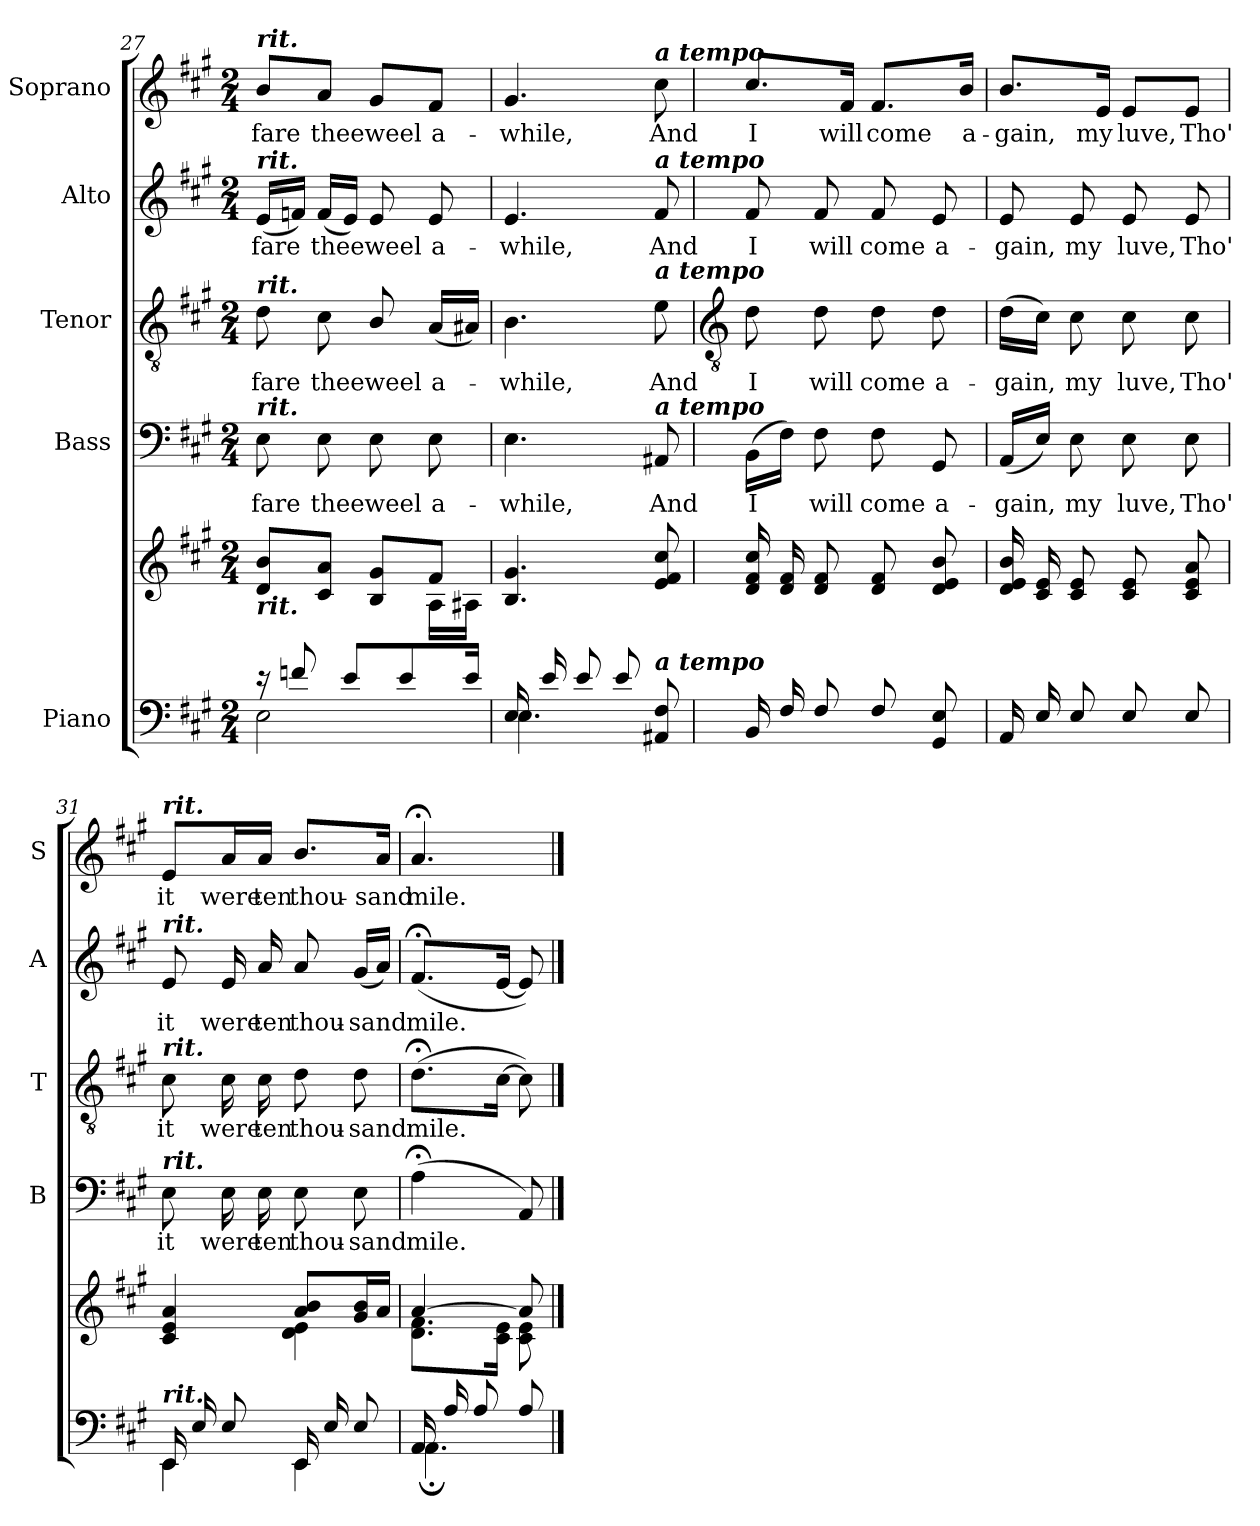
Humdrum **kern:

**kern	**kern	**kern	**text	**kern	**text	**kern	**text	**kern	**text
*part5	*part5	*part4	*part4	*part3	*part3	*part2	*part2	*part1	*part1
*staff6	*staff5	*staff4	*staff4	*staff3	*staff3	*staff2	*staff2	*staff1	*staff1
*I"Piano	*	*I"Bass	*	*I"Tenor	*	*I"Alto	*	*I"Soprano	*
*	*	*I'B	*	*I'T	*	*I'A	*	*I'S	*
*clefF4	*clefG2	*clefF4	*	*clefGv2	*	*clefG2	*	*clefG2	*
*k[f#c#g#]	*k[f#c#g#]	*k[f#c#g#]	*	*k[f#c#g#]	*	*k[f#c#g#]	*	*k[f#c#g#]	*
*A:	*A:	*A:	*	*A:	*	*A:	*	*A:	*
*M2/4	*M2/4	*M2/4	*	*M2/4	*	*M2/4	*	*M2/4	*
=27	=27	=27	=27	=27	=27	=27	=27	=27	=27
*^	*^	*	*	*	*	*	*	*	*
!	!	!	!	!	!	!	!	!	!	!LO:TX:a:Bi:t=rit.	!
!	!	!	!	!	!	!	!	!LO:TX:a:Bi:t=rit.	!	!	!
!	!	!	!	!	!	!LO:TX:a:Bi:t=rit.	!	!	!	!	!
!	!	!	!	!LO:TX:a:Bi:t=rit.	!	!	!	!	!	!	!
!	!	!LO:TX:b:Bi:t=rit.	!	!	!	!	!	!	!	!	!
!	!	!	!	!	!LO:LY:b	!	!LO:LY:b	!	!LO:LY:b	!	!LO:LY:b
16r	2E\	8d/ 8b/L	4.ryy	8E	fare	8d\	fare	(<16eLL	fare	8b/L	fare
8fn/	.	.	.	.	.	.	.	16fnJJ)	.	.	.
!	!	!	!	!	!LO:LY:b	!	!LO:LY:b	!	!LO:LY:b	!	!LO:LY:b
.	.	8c#/ 8a/J	.	8E	thee	8c#	thee	(<16fLL	thee	8a/J	thee
8e/L	.	.	.	.	.	.	.	16eJJ)	.	.	.
!	!	!	!	!	!LO:LY:b	!	!LO:LY:b	!	!LO:LY:b	!	!LO:LY:b
.	.	8B/ 8g#/L	.	8E	weel	8B/	weel	8e	weel	8g#/L	weel
8e/	.	.	.	.	.	.	.	.	.	.	.
!	!	!	!	!	!LO:LY:b	!	!LO:LY:b	!	!LO:LY:b	!	!LO:LY:b
.	.	8f#/J	16A\LL	8E	a-	(<16ALL	a-	8e	a-	8f#/J	a-
16e/J	.	.	16A#X\JJ	.	.	16A#XJJ)	.	.	.	.	.
=28	=28	=28	=28	=28	=28	=28	=28	=28	=28	=28	=28
!	!	!	!LO:N:vis=1	!	!LO:LY:b	!	!LO:LY:b	!	!LO:LY:b	!	!LO:LY:b
16E/LL	4.E\	4.B/ 4.g#/	2ryy	4.E	-while,	4.B	while,	4.e	-while,	4.g#	-while,
16e/	.	.	.	.	.	.	.	.	.	.	.
8e/J	.	.	.	.	.	.	.	.	.	.	.
8e/	.	.	.	.	.	.	.	.	.	.	.
!	!	!	!	!	!	!	!	!	!	!LO:TX:a:Bi:t=a tempo	!
!	!	!	!	!	!	!	!	!LO:TX:a:Bi:t=a tempo	!	!	!
!	!	!	!	!	!	!LO:TX:a:Bi:t=a tempo	!	!	!	!	!
!	!	!	!	!LO:TX:a:Bi:t=a tempo	!	!	!	!	!	!	!
!LO:TX:a:Bi:t=a tempo	!	!	!	!	!	!	!	!	!	!	!
!	!	!	!	!	!LO:LY:b	!	!LO:LY:b	!	!LO:LY:b	!	!LO:LY:b
8AA#X/ 8F#/	8ryy	8e/ 8f#/ 8cc#/	.	8AA#X	And	8e	And	8f#	And	8cc#	And
!!LO:LB:g=z
=29	=29	=29	=29	=29	=29	=29	=29	=29	=29	=29	=29
*	*	*	*	*	*	*clefGv2	*	*	*	*	*
!	!LO:N:vis=1	!	!LO:N:vis=1	!	!LO:LY:b	!	!LO:LY:b	!	!LO:LY:b	!	!LO:LY:b
16BB/LL	2ryy	16d/ 16f#/ 16cc#/LL	2ryy	(16BBLL	I	8d	I	8f#	I	8.cc#/L	I
16F#/	.	16d/ 16f#/	.	16F#JJ)	.	.	.	.	.	.	.
!	!	!	!	!	!LO:LY:b	!	!LO:LY:b	!	!LO:LY:b	!	!
8F#/J	.	8d/ 8f#/J	.	8F#	will	8d	will	8f#	will	.	.
!	!	!	!	!	!	!	!	!	!	!	!LO:LY:b
.	.	.	.	.	.	.	.	.	.	16f#/Jk	will
!	!	!	!	!	!LO:LY:b	!	!LO:LY:b	!	!LO:LY:b	!	!LO:LY:b
8F#/L	.	8d/ 8f#/L	.	8F#	come	8d	come	8f#	come	8.f#/L	come
!	!	!	!	!	!LO:LY:b	!	!LO:LY:b	!	!LO:LY:b	!	!
8GG#/ 8E/J	.	8d/ 8e/ 8b/J	.	8GG#	a-	8d	a-	8e	a-	.	.
!	!	!	!	!	!	!	!	!	!	!	!LO:LY:b
.	.	.	.	.	.	.	.	.	.	16b/Jk	a-
=30	=30	=30	=30	=30	=30	=30	=30	=30	=30	=30	=30
!	!LO:N:vis=1	!	!LO:N:vis=1	!	!LO:LY:b	!	!LO:LY:b	!	!LO:LY:b	!	!LO:LY:b
16AA/LL	2ryy	16d/ 16e/ 16b/LL	2ryy	(<16AALL	-gain,	(>16dLL	-gain,	8e	-gain,	8.b/L	-gain,
16E/	.	16c#/ 16e/	.	16EJJ)	.	16c#JJ)	.	.	.	.	.
!	!	!	!	!	!LO:LY:b	!	!LO:LY:b	!	!LO:LY:b	!	!
8E/J	.	8c#/ 8e/J	.	8E	my	8c#	my	8e	my	.	.
!	!	!	!	!	!	!	!	!	!	!	!LO:LY:b
.	.	.	.	.	.	.	.	.	.	16e/Jk	my
!	!	!	!	!	!LO:LY:b	!	!LO:LY:b	!	!LO:LY:b	!	!LO:LY:b
8E/L	.	8c#/ 8e/L	.	8E	luve,	8c#	luve,	8e	luve,	8e/L	luve,
!	!	!	!	!	!LO:LY:b	!	!LO:LY:b	!	!LO:LY:b	!	!LO:LY:b
8E/J	.	8c#/ 8e/ 8a/J	.	8E	Tho'	8c#	Tho'	8e	Tho'	8e/J	Tho'
=31	=31	=31	=31	=31	=31	=31	=31	=31	=31	=31	=31
!	!	!	!	!	!	!	!	!	!	!LO:TX:a:Bi:t=rit.	!
!	!	!	!	!	!	!	!	!LO:TX:a:Bi:t=rit.	!	!	!
!	!	!	!	!	!	!LO:TX:a:Bi:t=rit.	!	!	!	!	!
!	!	!	!	!LO:TX:a:Bi:t=rit.	!	!	!	!	!	!	!
!LO:TX:a:Bi:t=rit.	!	!	!	!	!	!	!	!	!	!	!
!	!	!	!	!	!LO:LY:b	!	!LO:LY:b	!	!LO:LY:b	!	!LO:LY:b
16EE/LL	4EE\	4c#/ 4e/ 4a/	4ryy	8E	it	8c#	it	8e	it	8e/L	it
16E/	.	.	.	.	.	.	.	.	.	.	.
!	!	!	!	!	!LO:LY:b	!	!LO:LY:b	!	!LO:LY:b	!	!LO:LY:b
8E/J	.	.	.	16E	were	16c#	were	16e	were	16a/L	were
!	!	!	!	!	!LO:LY:b	!	!LO:LY:b	!	!LO:LY:b	!	!LO:LY:b
.	.	.	.	16E	ten	16c#	ten	16a	ten	16a/JJ	ten
!	!	!	!	!	!LO:LY:b	!	!LO:LY:b	!	!LO:LY:b	!	!LO:LY:b
16EE/LL	4EE\	8a/ 8b/L	4d\ 4e\	8E	thou-	8d	thou-	8a	thou-	8.b/L	thou-
16E/	.	.	.	.	.	.	.	.	.	.	.
!	!	!	!	!	!LO:LY:b	!	!LO:LY:b	!	!LO:LY:b	!	!
8E/J	.	16g#/ 16b/L	.	8E	-sand	8d	-sand	(<16g#LL	-sand	.	.
!	!	!	!	!	!	!	!	!	!	!	!LO:LY:b
.	.	16a/JJ	.	.	.	.	.	16aJJ)	.	16a/Jk	-sand
=32	=32	=32	=32	=32	=32	=32	=32	=32	=32	=32	=32
!	!	!	!	!	!LO:LY:b	!	!LO:LY:b	!	!LO:LY:b	!	!LO:LY:b
16AA/LL	4.AA;\	[4a/	8.d\ 8.f#\L	(<4A;<	mile.	(>8.d;<L	mile.	(<8.f#;<L	mile.	4.a;<	mile.
16A/	.	.	.	.	.	.	.	.	.	.	.
8A/J	.	.	.	.	.	.	.	.	.	.	.
.	.	.	16c#\ 16e\J	.	.	[16c#J	.	[16eJ	.	.	.
8A/	.	8a/]	8c#\ 8e\	8AA)	.	8c#])	.	8e])	.	.	.
*v	*v	*	*	*	*	*	*	*	*	*	*
*	*v	*v	*	*	*	*	*	*	*	*
==	==	==	==	==	==	==	==	==	==
*-	*-	*-	*-	*-	*-	*-	*-	*-	*-
